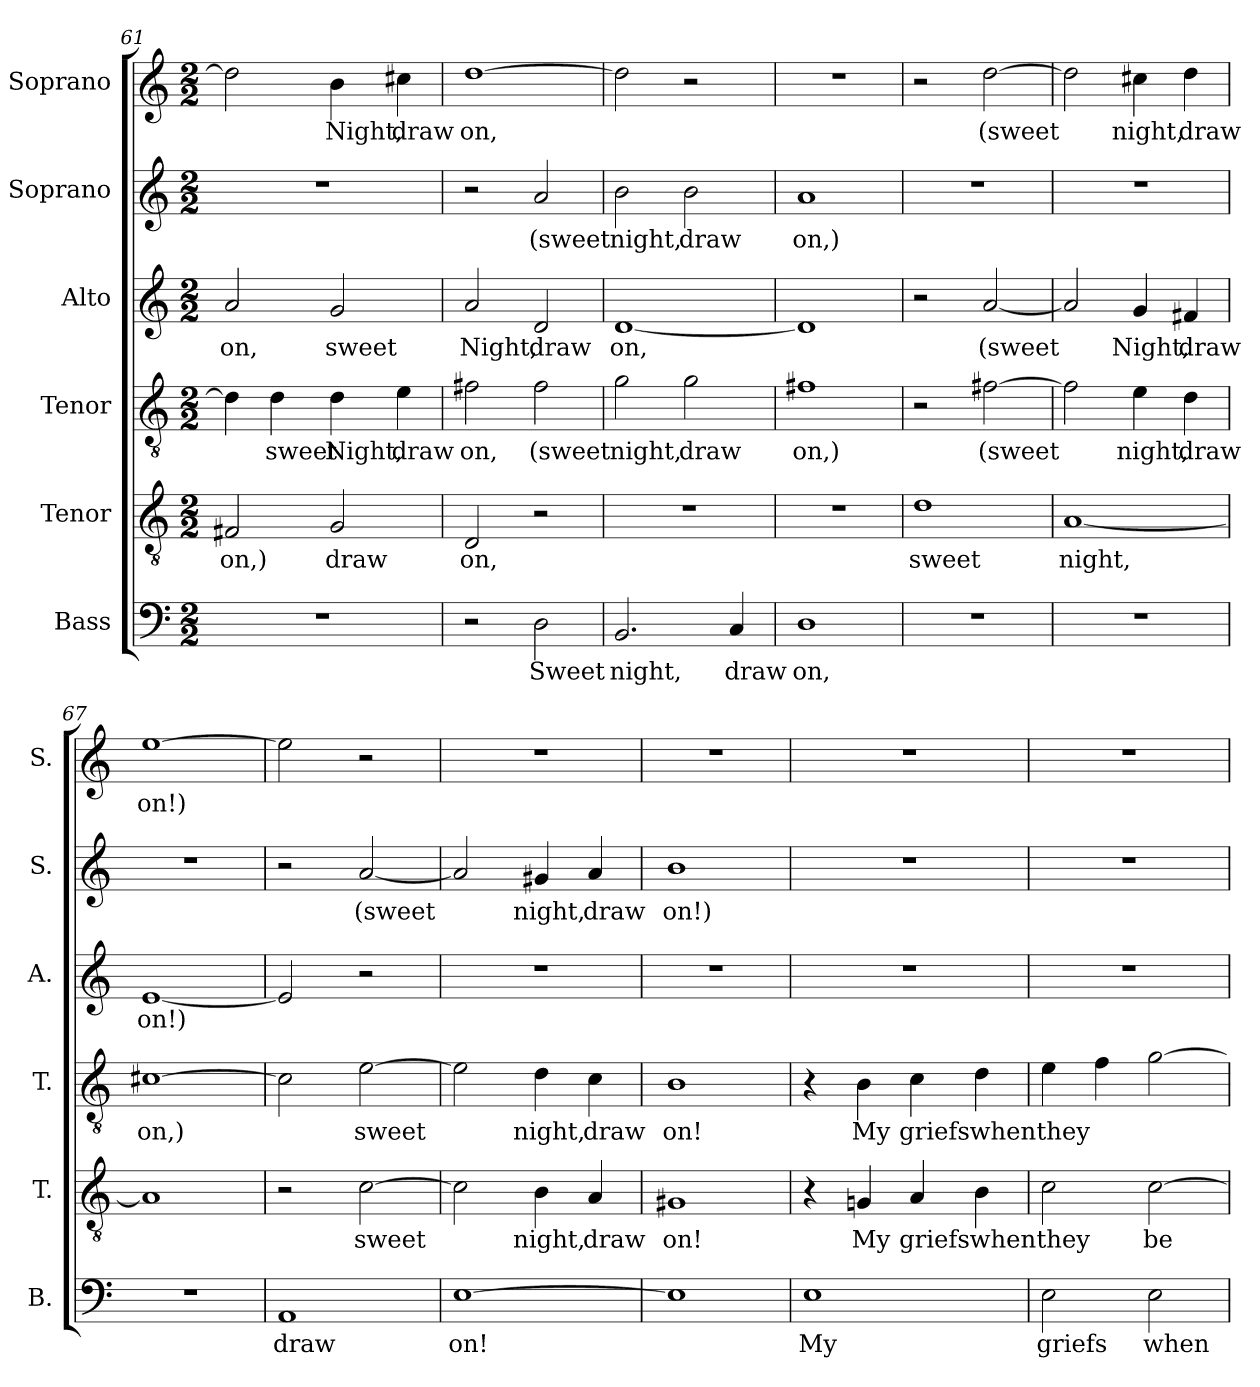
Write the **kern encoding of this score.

**kern	**text	**kern	**text	**kern	**text	**kern	**text	**kern	**text	**kern	**text
*part6	*part6	*part5	*part5	*part4	*part4	*part3	*part3	*part2	*part2	*part1	*part1
*staff6	*staff6	*staff5	*staff5	*staff4	*staff4	*staff3	*staff3	*staff2	*staff2	*staff1	*staff1
*I"Bass	*	*I"Tenor	*	*I"Tenor	*	*I"Alto	*	*I"Soprano	*	*I"Soprano	*
*I'B.	*	*I'T.	*	*I'T.	*	*I'A.	*	*I'S.	*	*I'S.	*
*clefF4	*	*clefGv2	*	*clefGv2	*	*clefG2	*	*clefG2	*	*clefG2	*
*k[]	*	*k[]	*	*k[]	*	*k[]	*	*k[]	*	*k[]	*
*M2/2	*	*M2/2	*	*M2/2	*	*M2/2	*	*M2/2	*	*M2/2	*
=61	=61	=61	=61	=61	=61	=61	=61	=61	=61	=61	=61
!	!	!	!LO:LY:b	!	!	!	!LO:LY:b	!	!	!	!
1r	.	2F#X/	on,)	4d\]	.	2a/	on,	1r	.	2dd\]	.
!	!	!	!	!	!LO:LY:b	!	!	!	!	!	!
.	.	.	.	4d\	sweet	.	.	.	.	.	.
!	!	!	!LO:LY:b	!	!LO:LY:b	!	!LO:LY:b	!	!	!	!LO:LY:b
.	.	2G/	draw	4d\	Night,	2g/	sweet	.	.	4b\	Night,
!	!	!	!	!	!LO:LY:b	!	!	!	!	!	!LO:LY:b
.	.	.	.	4e\	draw	.	.	.	.	4cc#X\	draw
=62	=62	=62	=62	=62	=62	=62	=62	=62	=62	=62	=62
!	!	!	!LO:LY:b	!	!LO:LY:b	!	!LO:LY:b	!	!	!	!LO:LY:b
2r	.	2D/	on,	2f#X\	on,	2a/	Night,	2r	.	[1dd	on,
!	!LO:LY:b	!	!	!	!LO:LY:b	!	!LO:LY:b	!	!LO:LY:b	!	!
2D\	Sweet	2r	.	2f#\	(sweet	2d/	draw	2a/	(sweet	.	.
!!LO:PB:g=z
=63	=63	=63	=63	=63	=63	=63	=63	=63	=63	=63	=63
!	!LO:LY:b	!	!	!	!LO:LY:b	!	!LO:LY:b	!	!LO:LY:b	!	!
2.BB/	night,	1r	.	2g\	night,	[1d	on,	2b\	night,	2dd\]	.
!	!	!	!	!	!LO:LY:b	!	!	!	!LO:LY:b	!	!
.	.	.	.	2g\	draw	.	.	2b\	draw	2r	.
!	!LO:LY:b	!	!	!	!	!	!	!	!	!	!
4C/	draw	.	.	.	.	.	.	.	.	.	.
=64	=64	=64	=64	=64	=64	=64	=64	=64	=64	=64	=64
!	!LO:LY:b	!	!	!	!LO:LY:b	!	!	!	!LO:LY:b	!	!
1D	on,	1r	.	1f#X	on,)	1d]	.	1a	on,)	1r	.
=65	=65	=65	=65	=65	=65	=65	=65	=65	=65	=65	=65
!	!	!	!LO:LY:b	!	!	!	!	!	!	!	!
1r	.	1d	sweet	2r	.	2r	.	1r	.	2r	.
!	!	!	!	!	!LO:LY:b	!	!LO:LY:b	!	!	!	!LO:LY:b
.	.	.	.	[2f#X\	(sweet	[2a/	(sweet	.	.	[2dd\	(sweet
=66	=66	=66	=66	=66	=66	=66	=66	=66	=66	=66	=66
!	!	!	!LO:LY:b	!	!	!	!	!	!	!	!
1r	.	[1A	night,	2f#\]	.	2a/]	.	1r	.	2dd\]	.
!	!	!	!	!	!LO:LY:b	!	!LO:LY:b	!	!	!	!LO:LY:b
.	.	.	.	4e\	night,	4g/	Night,	.	.	4cc#X\	night,
!	!	!	!	!	!LO:LY:b	!	!LO:LY:b	!	!	!	!LO:LY:b
.	.	.	.	4d\	draw	4f#X/	draw	.	.	4dd\	draw
=67	=67	=67	=67	=67	=67	=67	=67	=67	=67	=67	=67
!	!	!	!	!	!LO:LY:b	!	!LO:LY:b	!	!	!	!LO:LY:b
1r	.	1A]	.	[1c#X	on,)	[1e	on!)	1r	.	[1ee	on!)
=68	=68	=68	=68	=68	=68	=68	=68	=68	=68	=68	=68
!	!LO:LY:b	!	!	!	!	!	!	!	!	!	!
1AA	draw	2r	.	2c#\]	.	2e/]	.	2r	.	2ee\]	.
!	!	!	!LO:LY:b	!	!LO:LY:b	!	!	!	!LO:LY:b	!	!
.	.	[2c\	sweet	[2e\	sweet	2r	.	[2a/	(sweet	2r	.
=69	=69	=69	=69	=69	=69	=69	=69	=69	=69	=69	=69
!	!LO:LY:b	!	!	!	!	!	!	!	!	!	!
[1E	on!	2c\]	.	2e\]	.	1r	.	2a/]	.	1r	.
!	!	!	!LO:LY:b	!	!LO:LY:b	!	!	!	!LO:LY:b	!	!
.	.	4B\	night,	4d\	night,	.	.	4g#X/	night,	.	.
!	!	!	!LO:LY:b	!	!LO:LY:b	!	!	!	!LO:LY:b	!	!
.	.	4A/	draw	4c\	draw	.	.	4a/	draw	.	.
=70	=70	=70	=70	=70	=70	=70	=70	=70	=70	=70	=70
!	!	!	!LO:LY:b	!	!LO:LY:b	!	!	!	!LO:LY:b	!	!
1E]	.	1G#X	on!	1B	on!	1r	.	1b	on!)	1r	.
!!LO:PB:g=z
=71	=71	=71	=71	=71	=71	=71	=71	=71	=71	=71	=71
!	!LO:LY:b	!	!	!	!	!	!	!	!	!	!
1E	My	4r	.	4r	.	1r	.	1r	.	1r	.
!	!	!	!LO:LY:b	!	!LO:LY:b	!	!	!	!	!	!
.	.	4Gni/	My	4B\	My	.	.	.	.	.	.
!	!	!	!LO:LY:b	!	!LO:LY:b	!	!	!	!	!	!
.	.	4A/	griefs	4c\	griefs	.	.	.	.	.	.
!	!	!	!LO:LY:b	!	!LO:LY:b	!	!	!	!	!	!
.	.	4B\	when	4d\	when	.	.	.	.	.	.
=72	=72	=72	=72	=72	=72	=72	=72	=72	=72	=72	=72
!	!LO:LY:b	!	!LO:LY:b	!	!LO:LY:b	!	!	!	!	!	!
2E\	griefs	2c\	they	4e\	they	1r	.	1r	.	1r	.
.	.	.	.	4f\	.	.	.	.	.	.	.
!	!LO:LY:b	!	!LO:LY:b	!	!	!	!	!	!	!	!
2E\	when	[2c\	be	[2g\	.	.	.	.	.	.	.
=	=	=	=	=	=	=	=	=	=	=	=
*-	*-	*-	*-	*-	*-	*-	*-	*-	*-	*-	*-
